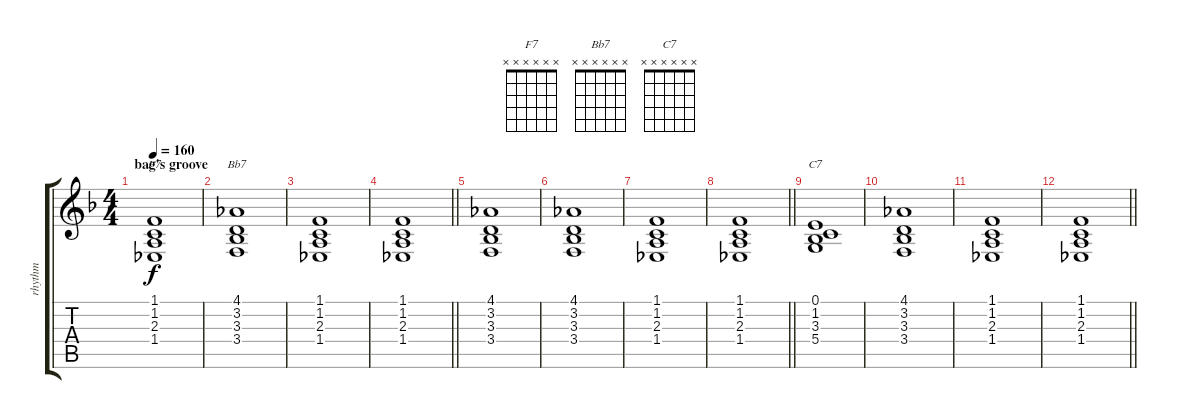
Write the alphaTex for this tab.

\track ("rhythm" "rhythm") {instrument drawbarorgan}
\staff {score tabs}
\tuning (E4 B3 G3 D3 A2 E2) {hide}
\chord ("F7" x x x x x x) {firstfret 0}
\chord ("Bb7" x x x x x x) {firstfret 0}
\chord ("C7" x x x x x x) {firstfret 0}
\ts (4 4)
\section ("" "bag's groove")
\tempo 160
\clef g2
\ks f
(1.1 1.2 2.3 1.4).1{ch "F7" dy f} |
(4.1 3.2 3.3 3.4).1{ch "Bb7"} |
(1.1 1.2 2.3 1.4).1 |
\barLineRight lightlight
(1.1 1.2 2.3 1.4).1 |
(4.1 3.2 3.3 3.4).1 |
(4.1 3.2 3.3 3.4).1 |
(1.1 1.2 2.3 1.4).1 |
\barLineRight lightlight
(1.1 1.2 2.3 1.4).1 |
(0.1 1.2 3.3 5.4).1{ch "C7"} |
(4.1 3.2 3.3 3.4).1 |
(1.1 1.2 2.3 1.4).1 |
\barLineRight lightlight
(1.1 1.2 2.3 1.4).1
